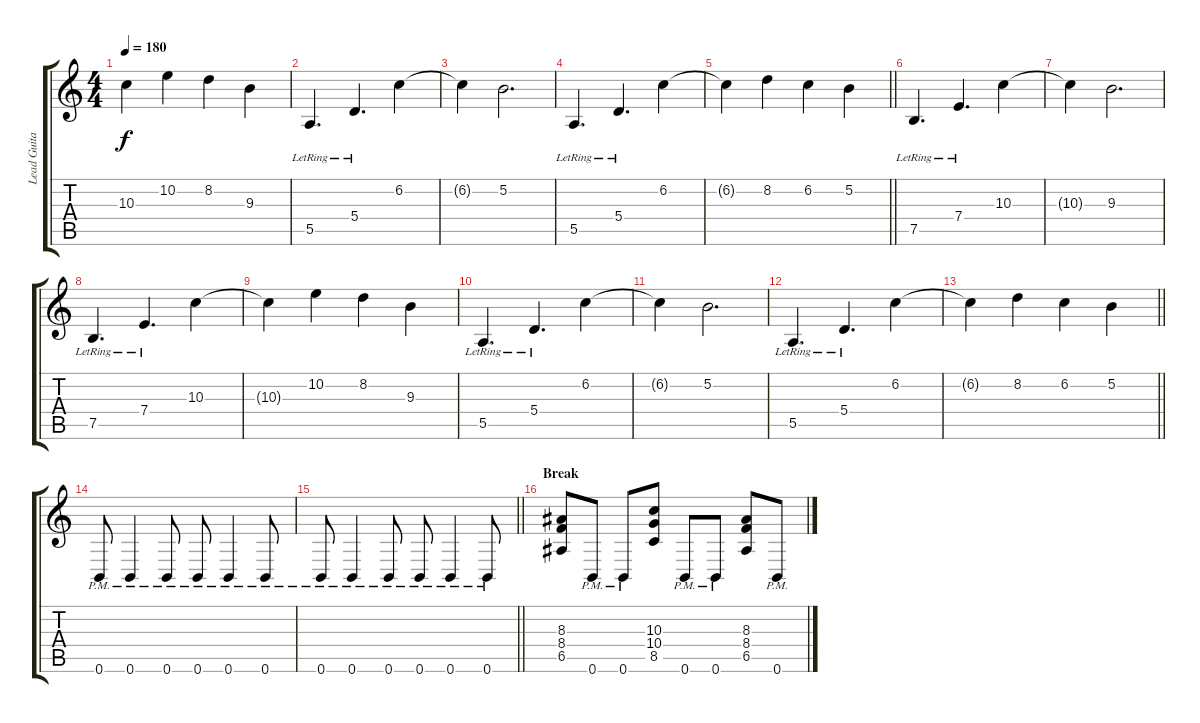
\track ("Lead Guitar" "Lead Guita") {instrument overdrivenguitar}
\staff {score tabs}
\tuning (B3 Gb3 D3 A2 E2 B1) {hide}
\ts (4 4)
\tempo 180
\clef g2
\ks c
10.3{t}.4{dy f} 10.2.4 8.2.4 9.3.4 |
5.5{lr}.4{d} 5.4{lr}.4{d} 6.2.4 |
6.2{t}.4 5.2.2{d} |
5.5{lr}.4{d} 5.4{lr}.4{d} 6.2.4 |
\barLineRight lightlight
6.2{t}.4 8.2.4 6.2.4 5.2.4 |
7.5{lr}.4{d} 7.4{lr}.4{d} 10.3.4 |
10.3{t}.4 9.3.2{d} |
7.5{lr}.4{d} 7.4{lr}.4{d} 10.3.4 |
10.3{t}.4 10.2.4 8.2.4 9.3.4 |
5.5{lr}.4{d} 5.4{lr}.4{d} 6.2.4 |
6.2{t}.4 5.2.2{d} |
5.5{lr}.4{d} 5.4{lr}.4{d} 6.2.4 |
\barLineRight lightlight
6.2{t}.4 8.2.4 6.2.4 5.2.4 |
0.6{pm}.8 0.6{pm}.4 0.6{pm}.8 0.6{pm}.8 0.6{pm}.4 0.6{pm}.8 |
\barLineRight lightlight
0.6{pm}.8 0.6{pm}.4 0.6{pm}.8 0.6{pm}.8 0.6{pm}.4 0.6{pm}.8 |
\section ("" "Break")
(8.3 8.4 6.5).8 0.6{pm}.8 0.6{pm}.8 (10.3 10.4 8.5).8 0.6{pm}.8 0.6{pm}.8 (8.3 8.4 6.5).8 0.6{pm}.8
